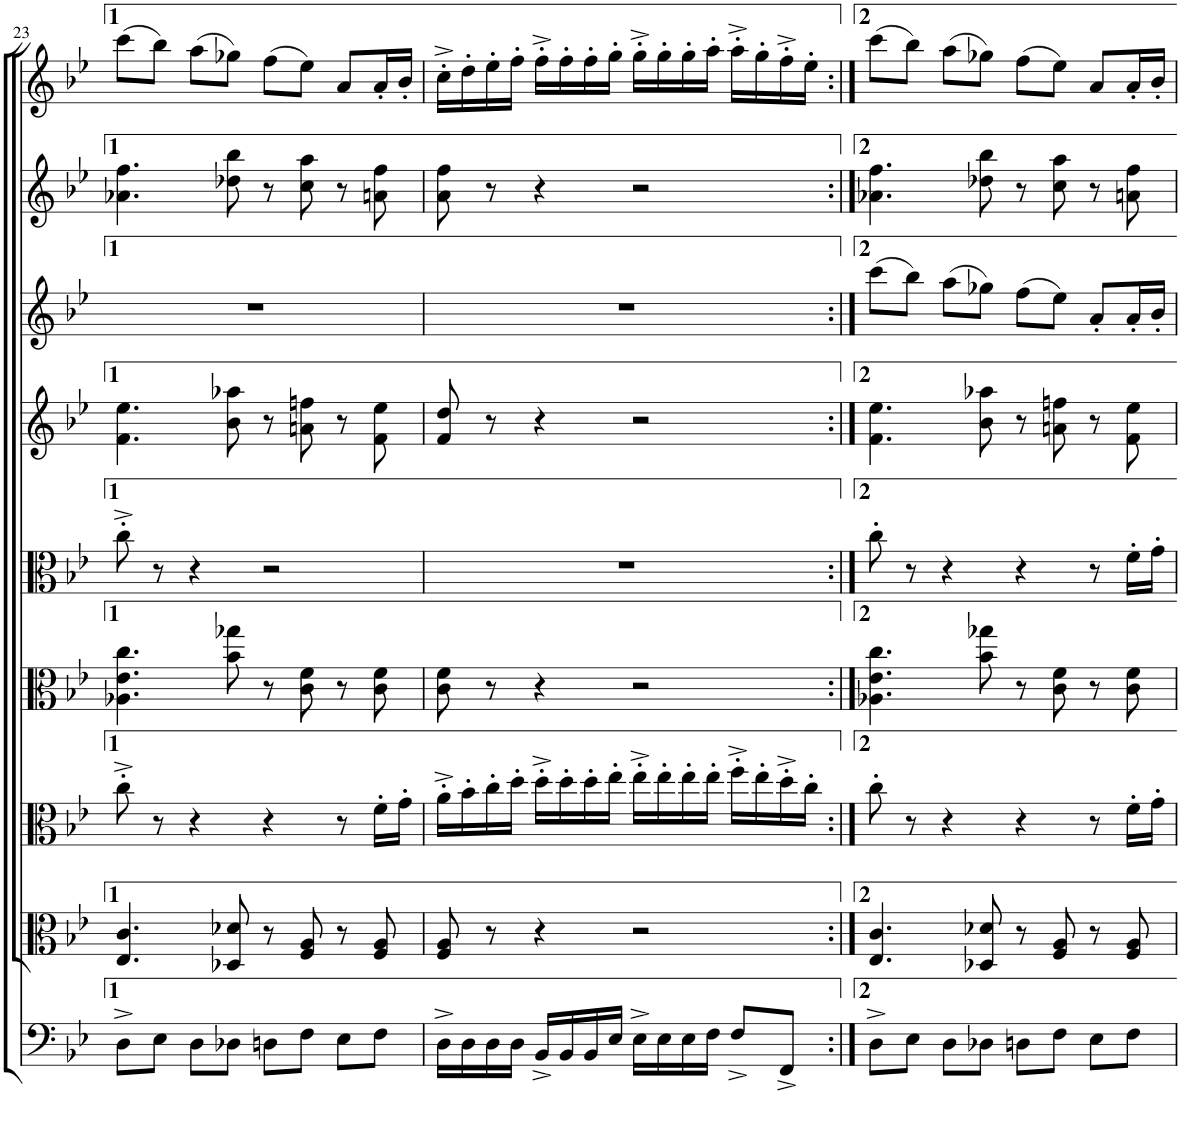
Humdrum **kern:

**kern	**kern	**kern	**kern	**kern	**kern	**kern	**kern	**kern
*part9	*part8	*part7	*part6	*part5	*part4	*part3	*part2	*part1
*staff9	*staff8	*staff7	*staff6	*staff5	*staff4	*staff3	*staff2	*staff1
*I"Bass	*I"Viola 8	*I"Viola 7	*I"Viola 6	*I"Viola 5	*I"Viola 4	*I"Viola 3	*I"Viola 2	*I"Viola 1
*	*I'Vla	*I'Vla	*I'Vla	*I'Vla	*I'Vla	*I'Vla	*I'Vla	*I'Vla
!!LO:PB:g=z
*clefF4	*clefC3	*clefC3	*clefC3	*clefC3	*clefG2	*clefG2	*clefG2	*clefG2
*k[b-e-]	*k[b-e-]	*k[b-e-]	*k[b-e-]	*k[b-e-]	*k[b-e-]	*k[b-e-]	*k[b-e-]	*k[b-e-]
*M4/4	*M4/4	*M4/4	*M4/4	*M4/4	*M4/4	*M4/4	*M4/4	*M4/4
*met(c)	*met(c)	*met(c)	*met(c)	*met(c)	*met(c)	*met(c)	*met(c)	*met(c)
=23	=23	=23	=23	=23	=23	=23	=23	=23
8D^\L	4.E-/ 4.c/	8cc'^\	4.A-X\ 4.e-\ 4.cc\	8cc'^\	4.f\ 4.ee-\	1r	4.a-X\ 4.ff\	(8ccc\L
8E-\J	.	8r	.	8r	.	.	.	8bb-\J)
8D\L	.	4r	.	4r	.	.	.	(8aa\L
8D-X\J	8D-X/ 8d-X/	.	8b-\ 8gg-X\	.	8b-\ 8aa-X\	.	8dd-X\ 8bb-\	8gg-X\J)
8Dn\L	8r	4r	8r	2r	8r	.	8r	(8ff\L
8F\J	8F/ 8A/	.	8c\ 8f\	.	8an\ 8ffn\	.	8cc\ 8aa\	8ee-\J)
8E-\L	8r	8r	8r	.	8r	.	8r	8a/L
8F\J	8F/ 8A/	16f'\LL	8c\ 8f\	.	8f\ 8ee-\	.	8an\ 8ff\	16a'/L
.	.	16g'\JJ	.	.	.	.	.	16b-'/JJ
=24	=24	=24	=24	=24	=24	=24	=24	=24
16D^\LL	8F/ 8A/	16a'^\LL	8c\ 8f\	1r	8f/ 8dd/	1r	8a\ 8ff\	16cc'^\LL
16D\	.	16b-'\	.	.	.	.	.	16dd'\
16D\	8r	16cc'\	8r	.	8r	.	8r	16ee-'\
16D\JJ	.	16dd'\JJ	.	.	.	.	.	16ff'\JJ
16BB-^/LL	4r	16dd'^\LL	4r	.	4r	.	4r	16ff'^\LL
16BB-/	.	16dd'\	.	.	.	.	.	16ff'\
16BB-/	.	16dd'\	.	.	.	.	.	16ff'\
16E-/JJ	.	16ee-'\JJ	.	.	.	.	.	16gg'\JJ
16E-^\LL	2r	16ee-'^\LL	2r	.	2r	.	2r	16gg'^\LL
16E-\	.	16ee-'\	.	.	.	.	.	16gg'\
16E-\	.	16ee-'\	.	.	.	.	.	16gg'\
16F\JJ	.	16ee-'\JJ	.	.	.	.	.	16aa'\JJ
8F^/L	.	16ff'^\LL	.	.	.	.	.	16aa'^\LL
.	.	16ee-'\	.	.	.	.	.	16gg'\
8FF^/J	.	16dd'^\	.	.	.	.	.	16ff'^\
.	.	16cc'\JJ	.	.	.	.	.	16ee-'\JJ
=25:|!	=25:|!	=25:|!	=25:|!	=25:|!	=25:|!	=25:|!	=25:|!	=25:|!
8D^\L	4.E-/ 4.c/	8cc'\	4.A-X\ 4.e-\ 4.cc\	8cc'\	4.f\ 4.ee-\	(8ccc\L	4.a-X\ 4.ff\	(8ccc\L
8E-\J	.	8r	.	8r	.	8bb-\J)	.	8bb-\J)
8D\L	.	4r	.	4r	.	(8aa\L	.	(8aa\L
8D-X\J	8D-X/ 8d-X/	.	8b-\ 8gg-X\	.	8b-\ 8aa-X\	8gg-X\J)	8dd-X\ 8bb-\	8gg-X\J)
8Dn\L	8r	4r	8r	4r	8r	(8ff\L	8r	(8ff\L
8F\J	8F/ 8A/	.	8c\ 8f\	.	8an\ 8ffn\	8ee-\J)	8cc\ 8aa\	8ee-\J)
8E-\L	8r	8r	8r	8r	8r	8a'/L	8r	8a/L
8F\J	8F/ 8A/	16f'\LL	8c\ 8f\	16f'\LL	8f\ 8ee-\	16a'/L	8an\ 8ff\	16a'/L
.	.	16g'\JJ	.	16g'\JJ	.	16b-'/JJ	.	16b-'/JJ
=	=	=	=	=	=	=	=	=
*-	*-	*-	*-	*-	*-	*-	*-	*-
